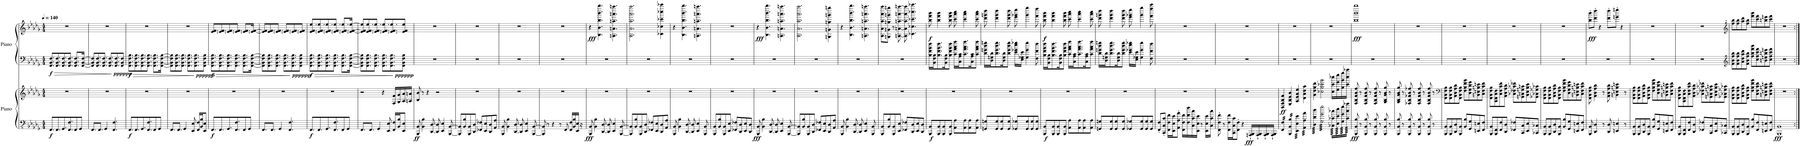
**kern	**kern	**dynam	**kern	**kern	**dynam
*part2	*part2	*part2	*part1	*part1	*part1
*staff4	*staff3	*staff3/4	*staff2	*staff1	*staff1/2
*I"Piano	*	*	*I"Piano	*	*
*I'Pno.	*	*	*I'Pno.	*	*
*clefFv4	*clefG2	*	*clefF4	*clefG2	*
*k[b-e-a-d-g-]	*k[b-e-a-d-g-]	*	*k[b-e-a-d-g-]	*k[b-e-a-d-g-]	*
*M4/4	*M4/4	*	*M4/4	*M4/4	*
*MM140	*MM140	*	*MM140	*MM140	*
=1	=1	=1	=1	=1	=1
!	!	!LO:DY:b=2	!	!	!LO:DY:b=2
8.FFF/L	1r	f	8.FF/ 8.BB-/ 8.F/L	1r	f
8.FFF/	.	.	8.FF/ 8.BB-/ 8.F/	.	.
8.GGG-/	.	.	8.FF/ 8.BB-/ 8.F/	.	.
8.FFF/ 8.FF/	.	.	8.FF/ 8.BB-/ 8.F/J	.	.
8FFF/	.	.	8.FF/ 8.BB-/ 8.F/L	.	.
8GGG-/J	.	.	.	.	.
.	.	.	[16FF/ [16BB-/ [16F/Jk	.	.
=2	=2	=2	=2	=2	=2
8.FFF/L	1r	.	8FF/] 8BB-/] 8F/]L	1r	.
.	.	.	8.FF/ 8.BB-/ 8.F/	.	.
8.FFF/J	.	.	.	.	.
.	.	.	8.FF/ 8.BB-/ 8.F/J	.	.
4GGG-/	.	.	.	.	.
.	.	.	8.FF/ 8.BB-/ 8.F/L	.	.
4.FFF/ 4.FF/	.	.	.	.	.
.	.	.	8.FF/ 8.BB-/ 8.F/	.	.
!	!	!	!	!	!LO:DY:b=2
.	.	.	8FF/ 8BB-/ 8F/J	.	pppppp
=3	=3	=3	=3	=3	=3
!	!	!LO:DY:b=2	!	!	!LO:DY:b=2
8.FFF/L	1r	f	8.FF\ 8.BB-\ 8.F\ 8.B-\L	1r	f
8.FFF/	.	.	8.FF\ 8.BB-\ 8.F\ 8.B-\	.	.
8.GGG-/	.	.	8.FF\ 8.BB-\ 8.F\ 8.B-\	.	.
8.FFF/ 8.FF/	.	.	8.FF\ 8.BB-\ 8.F\ 8.B-\J	.	.
8FFF/	.	.	8.FF\ 8.BB-\ 8.F\ 8.B-\L	.	.
8GGG-/J	.	.	.	.	.
.	.	.	[16FF\ [16BB-\ [16F\ [16B-\Jk	.	.
=4	=4	=4	=4	=4	=4
8.FFF/L	1r	.	8FF\] 8BB-\] 8F\] 8B-\]L	1r	.
.	.	.	8.FF\ 8.BB-\ 8.F\ 8.B-\	.	.
8.FFF/J	.	.	.	.	.
.	.	.	8.FF\ 8.BB-\ 8.F\ 8.B-\J	.	.
4GGG-/	.	.	.	.	.
.	.	.	8.FF\ 8.BB-\ 8.F\ 8.B-\L	.	.
8EEE-/ 8EE-/	.	.	.	.	.
.	.	.	8.FF\ 8.BB-\ 8.F\ 8.B-\	.	.
16FFF/ 16FF/LL	.	.	.	.	.
16BBB-/ 16BB-/J	.	.	.	.	.
!	!	!	!	!	!LO:DY:b=2
8EEE-/ 8EE-/J	.	.	8FF\ 8BB-\ 8F\ 8B-\J	.	pppppp
=5	=5	=5	=5	=5	=5
!	!	!LO:DY:b=2	!	!	!LO:DY:b=2
8.FFF/L	1r	f	8.FF\ 8.BB-\ 8.F\ 8.B-\L	8.e-/ 8.f/L	f
8.FFF/	.	.	8.FF\ 8.BB-\ 8.F\ 8.B-\	8.e-/ 8.f/	.
8.GGG-/	.	.	8.FF\ 8.BB-\ 8.F\ 8.B-\	8.e-/ 8.f/	.
8.FFF/ 8.FF/	.	.	8.FF\ 8.BB-\ 8.F\ 8.B-\J	8.e-/ 8.f/J	.
8FFF/	.	.	8.FF\ 8.BB-\ 8.F\ 8.B-\L	8.e-/ 8.f/L	.
8GGG-/J	.	.	.	.	.
.	.	.	[16FF\ [16BB-\ [16F\ [16B-\Jk	[16e-/ [16f/Jk	.
=6	=6	=6	=6	=6	=6
8.FFF/L	1r	.	8FF\] 8BB-\] 8F\] 8B-\]L	8e-/] 8f/]L	.
.	.	.	8.FF\ 8.BB-\ 8.F\ 8.B-\	8.e-/ 8.f/	.
8.FFF/J	.	.	.	.	.
.	.	.	8.FF\ 8.BB-\ 8.F\ 8.B-\J	8.e-/ 8.f/J	.
4GGG-/	.	.	.	.	.
.	.	.	8.FF\ 8.BB-\ 8.F\ 8.B-\L	8.e-/ 8.f/L	.
4.FFF/ 4.FF/	.	.	.	.	.
.	.	.	8.FF\ 8.BB-\ 8.F\ 8.B-\	8.e-/ 8.f/	.
!	!	!	!	!	!LO:DY:b=2
.	.	.	8FF\ 8BB-\ 8F\ 8B-\J	8e-/ 8f/J	pppppp
=7	=7	=7	=7	=7	=7
!	!	!LO:DY:b=2	!	!	!LO:DY:b=2
8.FFF/L	1r	f	8.FF\ 8.BB-\ 8.F\ 8.B-\L	8.e-/ 8.f/ 8.ee-/L	f
8.FFF/	.	.	8.FF\ 8.BB-\ 8.F\ 8.B-\	8.e-/ 8.f/ 8.ee-/	.
8.GGG-/	.	.	8.FF\ 8.BB-\ 8.F\ 8.B-\	8.e-/ 8.f/ 8.ee-/	.
8.FFF/ 8.FF/	.	.	8.FF\ 8.BB-\ 8.F\ 8.B-\J	8.e-/ 8.f/ 8.ee-/J	.
8FFF/	.	.	8.FF\ 8.BB-\ 8.F\ 8.B-\L	8.e-/ 8.f/ 8.ee-/L	.
8GGG-/J	.	.	.	.	.
.	.	.	[16FF\ [16BB-\ [16F\ [16B-\Jk	[16e-/ [16f/ [16ee-/Jk	.
=8	=8	=8	=8	=8	=8
8.FFF/L	2r	.	8FF\] 8BB-\] 8F\] 8B-\]L	8e-/] 8f/] 8ee-/]L	.
.	.	.	8.FF\ 8.BB-\ 8.F\ 8.B-\	8.e-/ 8.f/ 8.ee-/	.
8.FFF/J	.	.	.	.	.
.	.	.	8.FF\ 8.BB-\ 8.F\ 8.B-\J	8.e-/ 8.f/ 8.ee-/J	.
4GGG-/	.	.	.	.	.
.	4r	.	8.FF\ 8.BB-\ 8.F\ 8.B-\L	8.e-/ 8.f/ 8.ee-/L	.
8EEE-/ 8EE-/	.	.	.	.	.
.	.	.	8.FF\ 8.BB-\ 8.F\ 8.B-\	8.e-/ 8.f/ 8.ee-/	.
16FFF/ 16FF/LL	16F/ 16f/LL	.	.	.	.
16BBB-/ 16BB-/J	16G-/ 16g-/	.	.	.	.
!	!	!	!	!	!LO:DY:b=2
8EEE-/ 8EE-/J	16A-/ 16a-/	.	8FF\ 8BB-\ 8F\ 8B-\J	8e-/ 8f/ 8ee-/J	pppppp
.	16An/ 16an/JJ	.	.	.	.
=9	=9	=9	=9	=9	=9
!	!	!LO:DY:b=2	!	!	!
8BBBB-/ 8BBB-/	8B-/ 8b-/	ff	1r	1r	.
4BBB-\ 4BB-\	8r	.	.	.	.
.	4r	.	.	.	.
[8DDD-/ [8DD-/	.	.	.	.	.
8DDD-/] 8DD-/]	2r	.	.	.	.
4EEE-/ 4EE-/	.	.	.	.	.
[8BBBB-/ [8BBB-/	.	.	.	.	.
=10	=10	=10	=10	=10	=10
8BBBB-/] 8BBB-/]L	1r	.	1r	1r	.
8BBB-/ 8BB-/	.	.	.	.	.
8BBBB-/ 8BBB-/	.	.	.	.	.
8DDD-/ 8DD-/J	.	.	.	.	.
8FFF-X/ 8FF-X/L	.	.	.	.	.
8EEE-/ 8EE-/	.	.	.	.	.
8DDD-/ 8DD-/	.	.	.	.	.
8AAA-/ 8AA-/J	.	.	.	.	.
=11	=11	=11	=11	=11	=11
8BBBB-/ 8BBB-/	1r	.	1r	1r	.
4BBB-\ 4BB-\	.	.	.	.	.
[8DDD-/ [8DD-/	.	.	.	.	.
8DDD-/] 8DD-/]	.	.	.	.	.
4EEE-/ 4EE-/	.	.	.	.	.
[8BBBB-/ [8BBB-/	.	.	.	.	.
=12	=12	=12	=12	=12	=12
8BBBB-/] 8BBB-/]	1r	.	1r	1r	.
8r	.	.	.	.	.
4r	.	.	.	.	.
8r	.	.	.	.	.
8FFF/	.	.	.	.	.
16FFF/ 16FF/LL	.	.	.	.	.
16BBB-/ 16BB-/	.	.	.	.	.
16EEE-/ 16EE-/JJ	.	.	.	.	.
16r	.	.	.	.	.
=13	=13	=13	=13	=13	=13
!	!	!LO:DY:b=2	!	!	!LO:DY:b
8BBBB-/ 8BBB-/	1r	fff	1r	4r	fff
4BBB-\ 4BB-\	.	.	.	.	.
.	.	.	.	4.B-\ 4.b-\ 4.bb-\ 4.bbb-\ 4.bbbb-\	.
[8DDD-/ [8DD-/	.	.	.	.	.
8DDD-/] 8DD-/]	.	.	.	.	.
4EEE-/ 4EE-/	.	.	.	4.An\ 4.an\ 4.aan\ 4.aaan\ 4.aaaan\	.
[8BBBB-/ [8BBB-/	.	.	.	.	.
=14	=14	=14	=14	=14	=14
8BBBB-/] 8BBB-/]L	1r	.	1r	2.A-\ 2.a-\ 2.aa-\ 2.aaa-\ 2.aaaa-\	.
8BBB-/ 8BB-/	.	.	.	.	.
8BBBB-/ 8BBB-/	.	.	.	.	.
8DDD-/ 8DD-/J	.	.	.	.	.
8FFF-X/ 8FF-X/L	.	.	.	.	.
8EEE-/ 8EE-/	.	.	.	.	.
8DDD-/ 8DD-/	.	.	.	4c-X\ 4cc-X\ 4ccc-X\ 4cccc-X\ 4ccccc-X\	.
8AAA-/ 8AA-/J	.	.	.	.	.
=15	=15	=15	=15	=15	=15
8BBBB-/ 8BBB-/	1r	.	1r	4r	.
4BBB-\ 4BB-\	.	.	.	.	.
.	.	.	.	4.B-\ 4.b-\ 4.bb-\ 4.bbb-\ 4.bbbb-\	.
[8DDD-/ [8DD-/	.	.	.	.	.
8DDD-/] 8DD-/]	.	.	.	.	.
4EEE-/ 4EE-/	.	.	.	4.An\ 4.an\ 4.aan\ 4.aaan\ 4.aaaan\	.
8BBBB-/ 8BBB-/	.	.	.	.	.
=16	=16	=16	=16	=16	=16
8BBBB-/ 8BBB-/L	1r	.	1r	1r	.
8BBB-/ 8BB-/	.	.	.	.	.
8BBBB-/ 8BBB-/	.	.	.	.	.
8EEE-/ 8EE-/J	.	.	.	.	.
8FFF-X/ 8FF-X/L	.	.	.	.	.
8DDD-/ 8DD-/	.	.	.	.	.
8EEE-/ 8EE-/	.	.	.	.	.
8DDD-/ 8DD-/J	.	.	.	.	.
=17	=17	=17	=17	=17	=17
!	!	!LO:DY:b=2	!	!	!LO:DY:b
8BBBB-/ 8BBB-/	1r	fff	1r	4r	fff
4BBB-\ 4BB-\	.	.	.	.	.
.	.	.	.	4.B-\ 4.b-\ 4.bb-\ 4.bbb-\ 4.bbbb-\	.
[8DDD-/ [8DD-/	.	.	.	.	.
8DDD-/] 8DD-/]	.	.	.	.	.
4EEE-/ 4EE-/	.	.	.	4.An\ 4.an\ 4.aan\ 4.aaan\ 4.aaaan\	.
[8BBBB-/ [8BBB-/	.	.	.	.	.
=18	=18	=18	=18	=18	=18
8BBBB-/] 8BBB-/]L	1r	.	1r	2.A-\ 2.a-\ 2.aa-\ 2.aaa-\ 2.aaaa-\	.
8BBB-/ 8BB-/	.	.	.	.	.
8BBBB-/ 8BBB-/	.	.	.	.	.
8DDD-/ 8DD-/J	.	.	.	.	.
8FFF-X/ 8FF-X/L	.	.	.	.	.
8EEE-/ 8EE-/	.	.	.	.	.
8DDD-/ 8DD-/	.	.	.	4Gn\ 4gn\ 4ggn\ 4gggn\ 4ggggn\	.
8AAA-/ 8AA-/J	.	.	.	.	.
=19	=19	=19	=19	=19	=19
8BBBB-/ 8BBB-/	1r	.	1r	4r	.
4BBB-\ 4BB-\	.	.	.	.	.
.	.	.	.	4.B-\ 4.b-\ 4.bb-\ 4.bbb-\ 4.bbbb-\	.
[8DDD-/ [8DD-/	.	.	.	.	.
8DDD-/] 8DD-/]	.	.	.	.	.
4EEE-/ 4EE-/	.	.	.	4.An\ 4.an\ 4.aan\ 4.aaan\ 4.aaaan\	.
8BBBB-/ 8BBB-/	.	.	.	.	.
=20	=20	=20	=20	=20	=20
8BBBB-/ 8BBB-/L	1r	.	1r	8A-\ 8a-\ 8aa-\ 8aaa-\ 8aaaa-\L	.
8BBB-/ 8BB-/	.	.	.	8Gn\ 8gn\ 8ggn\ 8gggn\ 8ggggn\J	.
8BBBB-/ 8BBB-/	.	.	.	8r	.
8EEE-/ 8EE-/J	.	.	.	[8An\ [8an\ [8aan\ [8aaan\ [8aaaan\	.
8FFF-X/ 8FF-X/L	.	.	.	8A\] 8a\] 8aa\] 8aaa\] 8aaaa\]	.
8DDD-/ 8DD-/	.	.	.	4.c-X\ 4.cc-X\ 4.ccc-X\ 4.cccc-X\ 4.ccccc-X\	.
8EEE-/ 8EE-/	.	.	.	.	.
8DDD-/ 8DD-/J	.	.	.	.	.
=21	=21	=21	=21	=21	=21
!	!	!LO:DY:b=2	!	!	!LO:DY:b
8BBBB-/ 8BBB-/L	1r	f	16B-\ 16f\ 16b-\ 16ff\LL	8bb-\ 8fff\ 8bbb-\	f
.	.	.	16BB-\ 16F\ 16B-\J	.	.
8BBBB-/ 8BBB-/	.	.	8.B-\ 8.f\ 8.b-\ 8.ff\	4bb-\ 4fff\ 4bbb-\	.
8BBBB-/ 8BBB-/	.	.	.	.	.
.	.	.	16BB-\ 16F\ 16B-\K	.	.
8BBBB-/ 8BBB-/J	.	.	8B-\ 8f\ 8b-\ 8ff\J	8bb-\ 8fff\ 8bbb-\	.
8AAA-\ 8AA-\L	.	.	16c\ 16a-\ 16cc\ 16aa-\LL	8ccc\ 8aaa-\ 8cccc\	.
.	.	.	16C\ 16A-\ 16c\J	.	.
8AAA-\ 8AA-\	.	.	8.c\ 8.a-\ 8.cc\ 8.aa-\	4ccc\ 4aaa-\ 4cccc\	.
8AAA-\ 8AA-\	.	.	.	.	.
.	.	.	16C\ 16A-\ 16c\K	.	.
8AAA-\ 8AA-\J	.	.	8c\ 8a-\ 8cc\ 8aa-\J	8ccc\ 8aaa-\ 8cccc\	.
=22	=22	=22	=22	=22	=22
8GGGn/ 8GGn/L	1r	.	16d-\ 16gn\ 16dd-\ 16ggn\LL	8ddd-\ 8gggn\ 8dddd-\	.
.	.	.	16D-\ 16Gn\ 16d-\J	.	.
8GGG/ 8GG/	.	.	8.d-\ 8.g\ 8.dd-\ 8.gg\	4ddd-\ 4ggg\ 4dddd-\	.
8GGG/ 8GG/	.	.	.	.	.
.	.	.	16D-\ 16G\ 16d-\K	.	.
8GGG/ 8GG/J	.	.	8d-\ 8g\ 8dd-\ 8gg\J	8ddd-\ 8ggg\ 8dddd-\	.
8GGG-X/ 8GG-X/L	.	.	16e-\ 16g-X\ 16ee-\ 16gg-X\LL	8eee-\ 8ggg-X\ 8eeee-\	.
.	.	.	16E-\ 16G-X\ 16e-\JJ	.	.
8GGG-/ 8GG-/	.	.	4G-\ 4g-\ 4gg-\	4ggg-\ 4gggg-\	.
8GGG-/ 8GG-/	.	.	.	.	.
8GGG-/ 8GG-/J	.	.	8F\ 8f\ 8ff\	8fff\ 8ffff\	.
=23	=23	=23	=23	=23	=23
!	!	!LO:DY:b=2	!	!	!LO:DY:b
!	!	!	!	!	!LO:DY:n=1:b
8BBBB-/ 8BBB-/L	1r	f	16B-\ 16f\ 16b-\ 16ff\LL	8bb-\ 8fff\ 8bbb-\	f f
.	.	.	16BB-\ 16F\ 16B-\J	.	.
8BBBB-/ 8BBB-/	.	.	8.B-\ 8.f\ 8.b-\ 8.ff\	4bb-\ 4fff\ 4bbb-\	.
8BBBB-/ 8BBB-/	.	.	.	.	.
.	.	.	16BB-\ 16F\ 16B-\K	.	.
8BBBB-/ 8BBB-/J	.	.	8B-\ 8f\ 8b-\ 8ff\J	8bb-\ 8fff\ 8bbb-\	.
8AAA-\ 8AA-\L	.	.	16c\ 16a-\ 16cc\ 16aa-\LL	8ccc\ 8aaa-\ 8cccc\	.
.	.	.	16C\ 16A-\ 16c\J	.	.
8AAA-\ 8AA-\	.	.	8.c\ 8.a-\ 8.cc\ 8.aa-\	4ccc\ 4aaa-\ 4cccc\	.
8AAA-\ 8AA-\	.	.	.	.	.
.	.	.	16C\ 16A-\ 16c\K	.	.
8AAA-\ 8AA-\J	.	.	8c\ 8a-\ 8cc\ 8aa-\J	8ccc\ 8aaa-\ 8cccc\	.
=24	=24	=24	=24	=24	=24
8GGGn/ 8GGn/L	1r	.	16d-\ 16gn\ 16dd-\ 16ggn\LL	8ddd-\ 8gggn\ 8dddd-\	.
.	.	.	16D-\ 16Gn\ 16d-\J	.	.
8GGG/ 8GG/	.	.	8.d-\ 8.g\ 8.dd-\ 8.gg\	4ddd-\ 4ggg\ 4dddd-\	.
8GGG/ 8GG/	.	.	.	.	.
.	.	.	16D-\ 16G\ 16d-\K	.	.
8GGG/ 8GG/J	.	.	8d-\ 8g\ 8dd-\ 8gg\J	8ddd-\ 8ggg\ 8dddd-\	.
8GGG-X/ 8GG-X/L	.	.	16e-\ 16g-X\ 16ee-\ 16gg-X\LL	8eee-\ 8ggg-X\ 8eeee-\	.
.	.	.	16E-\ 16G-X\ 16e-\JJ	.	.
8GGG-/ 8GG-/	.	.	4G-\ 4g-\ 4gg-\	4ggg-\ 4gggg-\	.
8GGG-/ 8GG-/	.	.	.	.	.
8GGG-/ 8GG-/J	.	.	8F\ 8f\ 8ff\	8fff\ 8ffff\ 8ccccc\	.
=25	=25	=25	=25	=25	=25
8FFF/' 8FF/'L	1r	.	1r	1r	.
8CCC/' 8CC/' 8C/'J	.	.	.	.	.
16FFF\ 16FF\ 16F\LL	.	.	.	.	.
16EEE-\ 16EE-\ 16E-\J	.	.	.	.	.
8AAA-\' 8AA-\' 8A-\'J	.	.	.	.	.
16FFF\ 16FF\ 16F\LL	.	.	.	.	.
16FF\ 16F\ 16f\	.	.	.	.	.
16CC\ 16C\ 16c\	.	.	.	.	.
16EEE-\ 16EE-\ 16E-\JJ	.	.	.	.	.
8r	.	.	.	.	.
16EEE-\ 16EE-\ 16E-\LL	.	.	.	.	.
16CC\ 16C\ 16c\JJ	.	.	.	.	.
=26	=26	=26	=26	=26	=26
8FFF\' 8FF\' 8F\'	1r	.	1r	1r	.
8r	.	.	.	.	.
16FFF\ 16FF\ 16F\LL	.	.	.	.	.
16CCC\ 16CC\ 16C\J	.	.	.	.	.
8FFF\' 8FF\'J	.	.	.	.	.
4r	.	.	.	.	.
!	!	!LO:DY:b=2	!	!	!
16AAAAn/` 16BBBB-/`LL	.	fff	.	.	.
16AAAA/` 16BBBB-/`	.	.	.	.	.
16AAAA/` 16BBBB-/`	.	.	.	.	.
16AAAA/` 16BBBB-/`JJ	.	.	.	.	.
=27	=27	=27	=27	=27	=27
!	!	!LO:DY:b	!	!	!
*tremolo	*	*	*	*	*
16FFF/ 16FF/LL	4BB-/ 4F/ 4B-/ 4f/	ff	1r	1r	.
16FFF/ 16FF/	.	.	.	.	.
16FFF/ 16FF/	.	.	.	.	.
16FFF/ 16FF/JJ	.	.	.	.	.
16BBBB-/ 16BBB-/ 16BB-/LL	4E-/ 4B-/ 4e-/ 4b-/	.	.	.	.
16BBBB-/ 16BBB-/ 16BB-/	.	.	.	.	.
16BBBB-/ 16BBB-/ 16BB-/	.	.	.	.	.
16BBBB-/ 16BBB-/ 16BB-/JJ	.	.	.	.	.
32EEE-\ 32EE-\ 32E-\LLL	4A-/ 4e-/ 4a-/ 4ee-/	.	.	.	.
32EEE-\ 32EE-\ 32E-\	.	.	.	.	.
32EEE-\ 32EE-\ 32E-\	.	.	.	.	.
32EEE-\ 32EE-\ 32E-\	.	.	.	.	.
32EEE-\ 32EE-\ 32E-\	.	.	.	.	.
32EEE-\ 32EE-\ 32E-\	.	.	.	.	.
32EEE-\ 32EE-\ 32E-\	.	.	.	.	.
32EEE-\ 32EE-\ 32E-\JJJ	.	.	.	.	.
32AAA-\ 32AA-\ 32A-\LLL	4d-\ 4a-\ 4dd-\ 4aa-\	.	.	.	.
32AAA-\ 32AA-\ 32A-\	.	.	.	.	.
32AAA-\ 32AA-\ 32A-\	.	.	.	.	.
32AAA-\ 32AA-\ 32A-\	.	.	.	.	.
32AAA-\ 32AA-\ 32A-\	.	.	.	.	.
32AAA-\ 32AA-\ 32A-\	.	.	.	.	.
32AAA-\ 32AA-\ 32A-\	.	.	.	.	.
32AAA-\ 32AA-\ 32A-\JJJ	.	.	.	.	.
=28	=28	=28	=28	=28	=28
64DD-\ 64D-\ 64d-\LLLL	4g-\ 4dd-\ 4gg-\ 4ddd-\	.	1r	1r	.
64DD-\ 64D-\ 64d-\	.	.	.	.	.
64DD-\ 64D-\ 64d-\	.	.	.	.	.
64DD-\ 64D-\ 64d-\	.	.	.	.	.
64DD-\ 64D-\ 64d-\	.	.	.	.	.
64DD-\ 64D-\ 64d-\	.	.	.	.	.
64DD-\ 64D-\ 64d-\	.	.	.	.	.
64DD-\ 64D-\ 64d-\	.	.	.	.	.
64DD-\ 64D-\ 64d-\	.	.	.	.	.
64DD-\ 64D-\ 64d-\	.	.	.	.	.
64DD-\ 64D-\ 64d-\	.	.	.	.	.
64DD-\ 64D-\ 64d-\	.	.	.	.	.
64DD-\ 64D-\ 64d-\	.	.	.	.	.
64DD-\ 64D-\ 64d-\	.	.	.	.	.
64DD-\ 64D-\ 64d-\	.	.	.	.	.
64DD-\ 64D-\ 64d-\JJJJ	.	.	.	.	.
64GG-\ 64G-\ 64g-\LLLL	2cc-X\ 2gg-\ 2ccc-X\ 2ggg-\	.	.	.	.
64GG-\ 64G-\ 64g-\	.	.	.	.	.
64GG-\ 64G-\ 64g-\	.	.	.	.	.
64GG-\ 64G-\ 64g-\	.	.	.	.	.
64GG-\ 64G-\ 64g-\	.	.	.	.	.
64GG-\ 64G-\ 64g-\	.	.	.	.	.
64GG-\ 64G-\ 64g-\	.	.	.	.	.
64GG-\ 64G-\ 64g-\	.	.	.	.	.
64GG-\ 64G-\ 64g-\	.	.	.	.	.
64GG-\ 64G-\ 64g-\	.	.	.	.	.
64GG-\ 64G-\ 64g-\	.	.	.	.	.
64GG-\ 64G-\ 64g-\	.	.	.	.	.
64GG-\ 64G-\ 64g-\	.	.	.	.	.
64GG-\ 64G-\ 64g-\	.	.	.	.	.
64GG-\ 64G-\ 64g-\	.	.	.	.	.
64GG-\ 64G-\ 64g-\	.	.	.	.	.
64GG-\ 64G-\ 64g-\	.	.	.	.	.
64GG-\ 64G-\ 64g-\	.	.	.	.	.
64GG-\ 64G-\ 64g-\	.	.	.	.	.
64GG-\ 64G-\ 64g-\	.	.	.	.	.
64GG-\ 64G-\ 64g-\	.	.	.	.	.
64GG-\ 64G-\ 64g-\	.	.	.	.	.
64GG-\ 64G-\ 64g-\	.	.	.	.	.
64GG-\ 64G-\ 64g-\	.	.	.	.	.
64GG-\ 64G-\ 64g-\	.	.	.	.	.
64GG-\ 64G-\ 64g-\	.	.	.	.	.
64GG-\ 64G-\ 64g-\	.	.	.	.	.
64GG-\ 64G-\ 64g-\	.	.	.	.	.
64GG-\ 64G-\ 64g-\	.	.	.	.	.
64GG-\ 64G-\ 64g-\	.	.	.	.	.
64GG-\ 64G-\ 64g-\	.	.	.	.	.
64GG-\ 64G-\ 64g-\JJJJ	.	.	.	.	.
256CC-X\ 256C-X\ 256c-X\LLLLLL	16cc-\ 16ccc-\ 16cccc-X\LL	.	.	.	.
256CC-X\ 256C-X\ 256c-X\	.	.	.	.	.
256CC-X\ 256C-X\ 256c-X\	.	.	.	.	.
256CC-X\ 256C-X\ 256c-X\	.	.	.	.	.
256CC-X\ 256C-X\ 256c-X\	.	.	.	.	.
256CC-X\ 256C-X\ 256c-X\	.	.	.	.	.
256CC-X\ 256C-X\ 256c-X\	.	.	.	.	.
256CC-X\ 256C-X\ 256c-X\	.	.	.	.	.
256CC-X\ 256C-X\ 256c-X\	.	.	.	.	.
256CC-X\ 256C-X\ 256c-X\	.	.	.	.	.
256CC-X\ 256C-X\ 256c-X\	.	.	.	.	.
256CC-X\ 256C-X\ 256c-X\	.	.	.	.	.
256CC-X\ 256C-X\ 256c-X\	.	.	.	.	.
256CC-X\ 256C-X\ 256c-X\	.	.	.	.	.
256CC-X\ 256C-X\ 256c-X\	.	.	.	.	.
256CC-X\ 256C-X\ 256c-X\	.	.	.	.	.
256EE-\ 256E-\ 256e-\	16ee-\ 16eee-\ 16eeee-\	.	.	.	.
256EE-\ 256E-\ 256e-\	.	.	.	.	.
256EE-\ 256E-\ 256e-\	.	.	.	.	.
256EE-\ 256E-\ 256e-\	.	.	.	.	.
256EE-\ 256E-\ 256e-\	.	.	.	.	.
256EE-\ 256E-\ 256e-\	.	.	.	.	.
256EE-\ 256E-\ 256e-\	.	.	.	.	.
256EE-\ 256E-\ 256e-\	.	.	.	.	.
256EE-\ 256E-\ 256e-\	.	.	.	.	.
256EE-\ 256E-\ 256e-\	.	.	.	.	.
256EE-\ 256E-\ 256e-\	.	.	.	.	.
256EE-\ 256E-\ 256e-\	.	.	.	.	.
256EE-\ 256E-\ 256e-\	.	.	.	.	.
256EE-\ 256E-\ 256e-\	.	.	.	.	.
256EE-\ 256E-\ 256e-\	.	.	.	.	.
256EE-\ 256E-\ 256e-\	.	.	.	.	.
256GG-\ 256G-\ 256g-\	16gg-\ 16ggg-\ 16gggg-\	.	.	.	.
256GG-\ 256G-\ 256g-\	.	.	.	.	.
256GG-\ 256G-\ 256g-\	.	.	.	.	.
256GG-\ 256G-\ 256g-\	.	.	.	.	.
256GG-\ 256G-\ 256g-\	.	.	.	.	.
256GG-\ 256G-\ 256g-\	.	.	.	.	.
256GG-\ 256G-\ 256g-\	.	.	.	.	.
256GG-\ 256G-\ 256g-\	.	.	.	.	.
256GG-\ 256G-\ 256g-\	.	.	.	.	.
256GG-\ 256G-\ 256g-\	.	.	.	.	.
256GG-\ 256G-\ 256g-\	.	.	.	.	.
256GG-\ 256G-\ 256g-\	.	.	.	.	.
256GG-\ 256G-\ 256g-\	.	.	.	.	.
256GG-\ 256G-\ 256g-\	.	.	.	.	.
256GG-\ 256G-\ 256g-\	.	.	.	.	.
256GG-\ 256G-\ 256g-\	.	.	.	.	.
256C-\ 256c-\ 256cc-X\	16ccc-\ 16cccc-\ 16ccccc-X\JJ	.	.	.	.
256C-\ 256c-\ 256cc-X\	.	.	.	.	.
256C-\ 256c-\ 256cc-X\	.	.	.	.	.
256C-\ 256c-\ 256cc-X\	.	.	.	.	.
256C-\ 256c-\ 256cc-X\	.	.	.	.	.
256C-\ 256c-\ 256cc-X\	.	.	.	.	.
256C-\ 256c-\ 256cc-X\	.	.	.	.	.
256C-\ 256c-\ 256cc-X\	.	.	.	.	.
256C-\ 256c-\ 256cc-X\	.	.	.	.	.
256C-\ 256c-\ 256cc-X\	.	.	.	.	.
256C-\ 256c-\ 256cc-X\	.	.	.	.	.
256C-\ 256c-\ 256cc-X\	.	.	.	.	.
256C-\ 256c-\ 256cc-X\	.	.	.	.	.
256C-\ 256c-\ 256cc-X\	.	.	.	.	.
256C-\ 256c-\ 256cc-X\	.	.	.	.	.
256C-\ 256c-\ 256cc-X\JJJJJJ	.	.	.	.	.
*Xtremolo	*	*	*	*	*
=29	=29	=29	=29	=29	=29
!	!	!LO:DY:b=2	!	!	!LO:DY:b
8BBBB-/ 8BBB-/ 8BB-/	8F/ 8B-/ 8f/ 8b-/ 8ff/	fff	1r	1bb- 1bbb- 1bbbb-	fff
8r	8r	.	.	.	.
8BBBB-/ 8BBB-/ 8BB-/	8F/ 8B-/ 8f/ 8b-/ 8ff/	.	.	.	.
8r	8r	.	.	.	.
8BBBB-/ 8BBB-/ 8BB-/	8F/ 8B-/ 8f/ 8b-/ 8ff/	.	.	.	.
8r	8r	.	.	.	.
8BBBB-/ 8BBB-/ 8BB-/	8G-/ 8B-/ 8g-/ 8b-/ 8gg-/	.	.	.	.
8r	8r	.	.	.	.
=30	=30	=30	=30	=30	=30
8BBBB-/ 8BBB-/ 8BB-/	8G-/ 8B-/ 8g-/ 8b-/ 8gg-/	.	1r	1r	.
8r	8r	.	.	.	.
8BBBB-/ 8BBB-/ 8BB-/	8F-X/ 8B-/ 8f-X/ 8b-/ 8ff-X/	.	.	.	.
8r	8r	.	.	.	.
8BBBB-/ 8BBB-/ 8BB-/	8F-/ 8B-/ 8f-/ 8b-/ 8ff-/	.	.	.	.
8r	8r	.	.	.	.
8BBBB-/ 8BBB-/ 8BB-/	8F-/ 8B-/ 8f-/ 8b-/ 8ff-/	.	.	.	.
8r	8r	.	.	.	.
=31	=31	=31	=31	=31	=31
*	*clefF4	*	*	*	*
8BBBB-/ 8BBB-/L	8FF\ 8BB-\ 8F\ 8B-\L	.	1r	1r	.
8BBBB-/ 8BBB-/	8FF\ 8BB-\ 8F\ 8B-\	.	.	.	.
8DDD-/ 8DD-/	8AA-\ 8D-\ 8A-\ 8d-\	.	.	.	.
8BBBB-/ 8BBB-/J	8FF\ 8BB-\ 8F\ 8B-\J	.	.	.	.
8BBB-/ 8BB-/L	8F\ 8B-\ 8f\ 8b-\L	.	.	.	.
8GGG-/ 8GG-/	8D-\ 8G-\ 8d-\ 8g-\	.	.	.	.
8EEEn/ 8EEn/	8BBn\ 8En\ 8Bn\ 8en\	.	.	.	.
8FFF/ 8FF/J	8C\ 8F\ 8c\ 8f\J	.	.	.	.
=32	=32	=32	=32	=32	=32
8BBBB-/ 8BBB-/L	8FF\ 8BB-\ 8F\ 8B-\L	.	1r	1r	.
8BBBB-/ 8FFF/	8CC\ 8FF\ 8C\ 8F\	.	.	.	.
8FFF/ 8FF/	8C\ 8F\ 8c\ 8f\	.	.	.	.
8DDD-/ 8DD-/J	8AA-\ 8D-\ 8A-\ 8d-\J	.	.	.	.
8FFF-X/ 8FF-X/L	8C-X\ 8F-X\ 8c-X\ 8f-X\L	.	.	.	.
8CCC/ 8CC/	8GGn\ 8Cn\ 8Gn\ 8cn\	.	.	.	.
8EEE-/ 8EE-/	8BB-\ 8E-\ 8B-\ 8e-\	.	.	.	.
8CCC-X/ 8CC-X/J	8GG-X\ 8C-X\ 8G-X\ 8c-X\J	.	.	.	.
=33	=33	=33	=33	=33	=33
8BBBB-/ 8BBB-/L	8FF\ 8BB-\ 8F\ 8B-\L	.	1r	1r	.
8BBBB-/ 8BBB-/	8FF\ 8BB-\ 8F\ 8B-\	.	.	.	.
8DDD-/ 8DD-/	8AA-\ 8D-\ 8A-\ 8d-\	.	.	.	.
8BBBB-/ 8BBB-/J	8FF\ 8BB-\ 8F\ 8B-\J	.	.	.	.
8BBB-/ 8BB-/L	8F\ 8B-\ 8f\ 8b-\L	.	.	.	.
8GGG-/ 8GG-/	8D-\ 8G-\ 8d-\ 8g-\	.	.	.	.
8EEEn/ 8EEn/	8BBn\ 8En\ 8Bn\ 8en\	.	.	.	.
8FFF/ 8FF/J	8C\ 8F\ 8c\ 8f\J	.	.	.	.
=34	=34	=34	=34	=34	=34
!	!	!	!	!	!LO:DY:b
8BBBB-/ 8BBB-/	8FF\ 8BB-\ 8F\ 8B-\	.	1r	8bb-\' 8bbb-\'L	fff
4DDD-/ 4DD-/	4AA-\ 4D-\ 4A-\ 4d-\	.	.	8ddd-\' 8dddd-\'J	.
.	.	.	.	4r	.
8r	8r	.	.	.	.
8DDD-/ 8DD-/	8AA-\ 8D-\ 8A-\ 8d-\	.	.	8ddd-\' 8dddd-\'L	.
4EEEn/ 4EEn/	4BBn\ 4En\ 4Bn\ 4en\	.	.	8eeen\' 8eeeen\'J	.
.	.	.	.	4r	.
8r	8r	.	.	.	.
=35	=35	=35	=35	=35	=35
8BBBB-/ 8BBB-/L	8FF\ 8BB-\ 8F\ 8B-\L	.	1r	1r	.
8BBBB-/ 8BBB-/	8FF\ 8BB-\ 8F\ 8B-\	.	.	.	.
8DDD-/ 8DD-/	8AA-\ 8D-\ 8A-\ 8d-\	.	.	.	.
8BBBB-/ 8BBB-/J	8FF\ 8BB-\ 8F\ 8B-\J	.	.	.	.
8BBB-/ 8BB-/L	8F\ 8B-\ 8f\ 8b-\L	.	.	.	.
8GGG-/ 8GG-/	8D-\ 8G-\ 8d-\ 8g-\	.	.	.	.
8EEEn/ 8EEn/	8BBn\ 8En\ 8Bn\ 8en\	.	.	.	.
8FFF/ 8FF/J	8C\ 8F\ 8c\ 8f\J	.	.	.	.
=36	=36	=36	=36	=36	=36
8BBBB-/ 8BBB-/L	8FF\ 8BB-\ 8F\ 8B-\L	.	1r	1r	.
8BBBB-/ 8FFF/	8CC\ 8FF\ 8C\ 8F\	.	.	.	.
8FFF/ 8FF/	8C\ 8F\ 8c\ 8f\	.	.	.	.
8DDD-/ 8DD-/J	8AA-\ 8D-\ 8A-\ 8d-\J	.	.	.	.
8FFF-X/ 8FF-X/L	8C-X\ 8F-X\ 8c-X\ 8f-X\L	.	.	.	.
8CCC/ 8CC/	8GGn\ 8Cn\ 8Gn\ 8cn\	.	.	.	.
8EEE-/ 8EE-/	8BB-\ 8E-\ 8B-\ 8e-\	.	.	.	.
8CCC-X/ 8CC-X/J	8GG-X\ 8C-X\ 8G-X\ 8c-X\J	.	.	.	.
=37	=37	=37	=37	=37	=37
*	*	*	*clefG2	*clefG^2	*
8BBBB-/ 8BBB-/L	8FF\ 8BB-\ 8F\ 8B-\L	.	8f\ 8b-\ 8ff\ 8bb-\L	8fff\ 8bbb-\L	.
8BBBB-/ 8BBB-/	8FF\ 8BB-\ 8F\ 8B-\	.	8f\ 8b-\ 8ff\ 8bb-\	8fff\ 8bbb-\	.
8DDD-/ 8DD-/	8AA-\ 8D-\ 8A-\ 8d-\	.	8a-\ 8dd-\ 8aa-\ 8ddd-\	8aaa-\ 8dddd-\	.
8BBBB-/ 8BBB-/J	8FF\ 8BB-\ 8F\ 8B-\J	.	8f\ 8b-\ 8ff\ 8bb-\J	8fff\ 8bbb-\J	.
8BBB-/ 8BB-/L	8F\ 8B-\ 8f\ 8b-\L	.	8ff\ 8bb-\ 8fff\ 8bbb-\L	8ffff\ 8bbbb-\L	.
8FFF/ 8FF/	8C\ 8F\ 8c\ 8f\	.	8cc\ 8ff\ 8ccc\ 8fff\	8cccc\ 8ffff\	.
8EEEn/ 8EEn/	8BBn\ 8En\ 8Bn\ 8en\	.	8bn\ 8een\ 8bbn\ 8eeen\	8bbbn\ 8eeeen\	.
8FFF/ 8FF/J	8C\ 8F\ 8c\ 8f\J	.	8cc\ 8ff\ 8ccc\ 8fff\J	8cccc\ 8ffff\J	.
=38	=38	=38	=38	=38	=38
!	!	!LO:DY:b=2	!	!	!
1BBBB- 1BBB-	1r	fff	1r	1r	.
=:|!	=:|!	=:|!	=:|!	=:|!	=:|!
*-	*-	*-	*-	*-	*-
